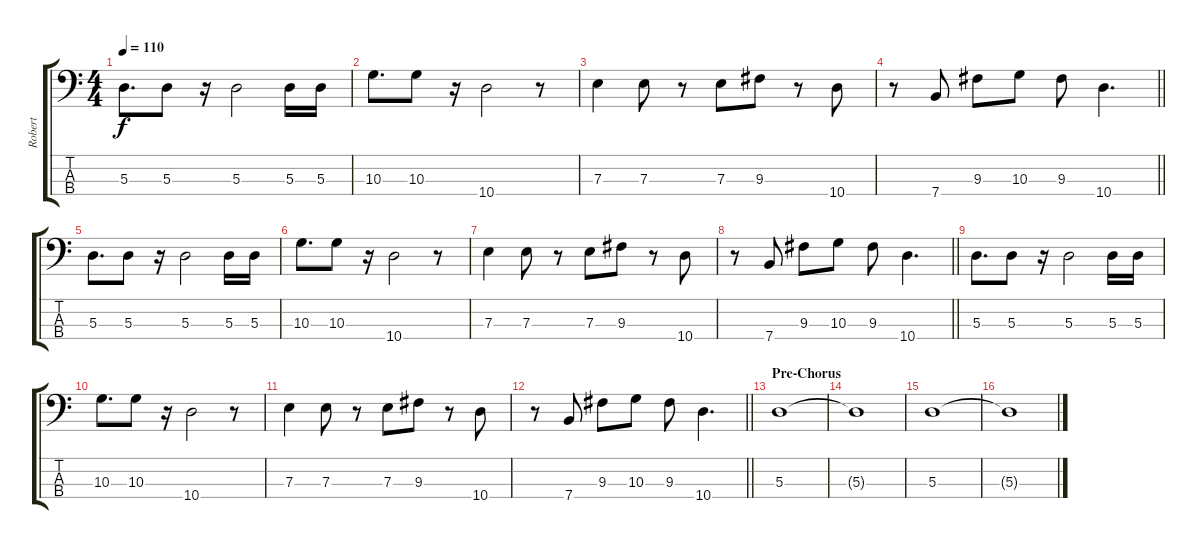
\track ("Robert" "Robert") {instrument electricbassfinger}
\staff {score tabs}
\tuning (G2 D2 A1 E1) {hide}
\ts (4 4)
\tempo 110
\clef f4
\ks c
5.3.8{d dy f} 5.3.8 r.16 5.3.2 5.3.16 5.3.16 |
10.3.8{d} 10.3.8 r.16 10.4.2 r.8 |
7.3.4 7.3.8 r.8 7.3.8 9.3.8 r.8 10.4.8 |
\barLineRight lightlight
r.8 7.4.8 9.3.8 10.3.8 9.3.8 10.4.4{d} |
5.3.8{d} 5.3.8 r.16 5.3.2 5.3.16 5.3.16 |
10.3.8{d} 10.3.8 r.16 10.4.2 r.8 |
7.3.4 7.3.8 r.8 7.3.8 9.3.8 r.8 10.4.8 |
\barLineRight lightlight
r.8 7.4.8 9.3.8 10.3.8 9.3.8 10.4.4{d} |
5.3.8{d} 5.3.8 r.16 5.3.2 5.3.16 5.3.16 |
10.3.8{d} 10.3.8 r.16 10.4.2 r.8 |
7.3.4 7.3.8 r.8 7.3.8 9.3.8 r.8 10.4.8 |
\barLineRight lightlight
r.8 7.4.8 9.3.8 10.3.8 9.3.8 10.4.4{d} |
\section ("" "Pre-Chorus")
5.3.1 |
5.3{t}.1 |
5.3.1 |
5.3{t}.1
